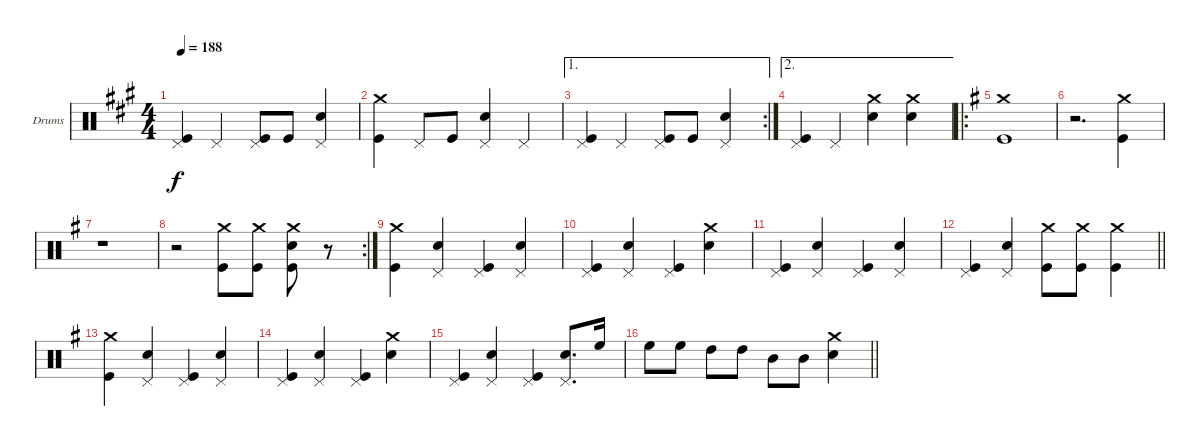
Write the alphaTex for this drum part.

\bracketExtendMode groupsimilarinstruments
\firstSystemTrackNameOrientation horizontal
\otherSystemsTrackNameOrientation horizontal
\track ("Drumkit" "Drums") {instrument percussion}
\staff {score}
\articulation defaults
\ts (4 4)
\tempo 188
\clef neutral
\ks a
("Pedal Hi-Hat (hit)" "Kick (hit)").4{dy f} "Pedal Hi-Hat (hit)".4 ("Pedal Hi-Hat (hit)" "Kick (hit)").8 "Kick (hit)".8 ("Pedal Hi-Hat (hit)" "Snare (hit) 2").4 |
("Crash medium (hit)" "Kick (hit)").4 "Pedal Hi-Hat (hit)".8 "Kick (hit)".8 ("Pedal Hi-Hat (hit)" "Snare (hit) 2").4 "Pedal Hi-Hat (hit)".4 |
\ae 1
\rc 2
("Pedal Hi-Hat (hit)" "Kick (hit)").4 "Pedal Hi-Hat (hit)".4 ("Pedal Hi-Hat (hit)" "Kick (hit)").8 "Kick (hit)".8 ("Pedal Hi-Hat (hit)" "Snare (hit) 2").4 |
\ae 2
("Pedal Hi-Hat (hit)" "Kick (hit)").4 "Pedal Hi-Hat (hit)".4 ("Crash medium (hit)" "Snare (hit) 2").4 ("Crash medium (hit)" "Snare (hit) 2").4 |
\ro
\ks g
("Crash medium (hit)" "Kick (hit)").1 |
r.2{d} ("Crash medium (hit)" "Kick (hit)").4 |
r.1 |
\rc 2
r.2 ("Crash medium (hit)" "Kick (hit)").8 ("Crash medium (hit)" "Kick (hit)").8 ("Crash medium (hit)" "Snare (hit) 2" "Kick (hit)").8 r.8 |
("Crash medium (hit)" "Kick (hit)").4 ("Pedal Hi-Hat (hit)" "Snare (hit) 2").4 ("Pedal Hi-Hat (hit)" "Kick (hit)").4 ("Pedal Hi-Hat (hit)" "Snare (hit) 2").4 |
("Pedal Hi-Hat (hit)" "Kick (hit)").4 ("Pedal Hi-Hat (hit)" "Snare (hit) 2").4 ("Pedal Hi-Hat (hit)" "Kick (hit)").4 ("Crash medium (hit)" "Snare (hit) 2").4 |
("Pedal Hi-Hat (hit)" "Kick (hit)").4 ("Pedal Hi-Hat (hit)" "Snare (hit) 2").4 ("Pedal Hi-Hat (hit)" "Kick (hit)").4 ("Pedal Hi-Hat (hit)" "Snare (hit) 2").4 |
\barLineRight lightlight
("Pedal Hi-Hat (hit)" "Kick (hit)").4 ("Pedal Hi-Hat (hit)" "Snare (hit) 2").4 ("Crash medium (hit)" "Kick (hit)").8 ("Crash medium (hit)" "Kick (hit)").8 ("Crash medium (hit)" "Kick (hit)").4 |
("Crash medium (hit)" "Kick (hit)").4 ("Pedal Hi-Hat (hit)" "Snare (hit) 2").4 ("Pedal Hi-Hat (hit)" "Kick (hit)").4 ("Pedal Hi-Hat (hit)" "Snare (hit) 2").4 |
("Pedal Hi-Hat (hit)" "Kick (hit)").4 ("Pedal Hi-Hat (hit)" "Snare (hit) 2").4 ("Pedal Hi-Hat (hit)" "Kick (hit)").4 ("Crash medium (hit)" "Snare (hit) 2").4 |
("Pedal Hi-Hat (hit)" "Kick (hit)").4 ("Pedal Hi-Hat (hit)" "Snare (hit) 2").4 ("Pedal Hi-Hat (hit)" "Kick (hit)").4 ("Pedal Hi-Hat (hit)" "Snare (hit) 2").8{d} "High Floor Tom (hit)".16 |
\barLineRight lightlight "High Floor Tom (hit)".8 "High Floor Tom (hit)".8 "High Tom (hit)".8 "High Tom (hit)".8 "Mid Tom (hit)".8 "Mid Tom (hit)".8
("Crash medium (hit)" "Snare (hit) 2").4
